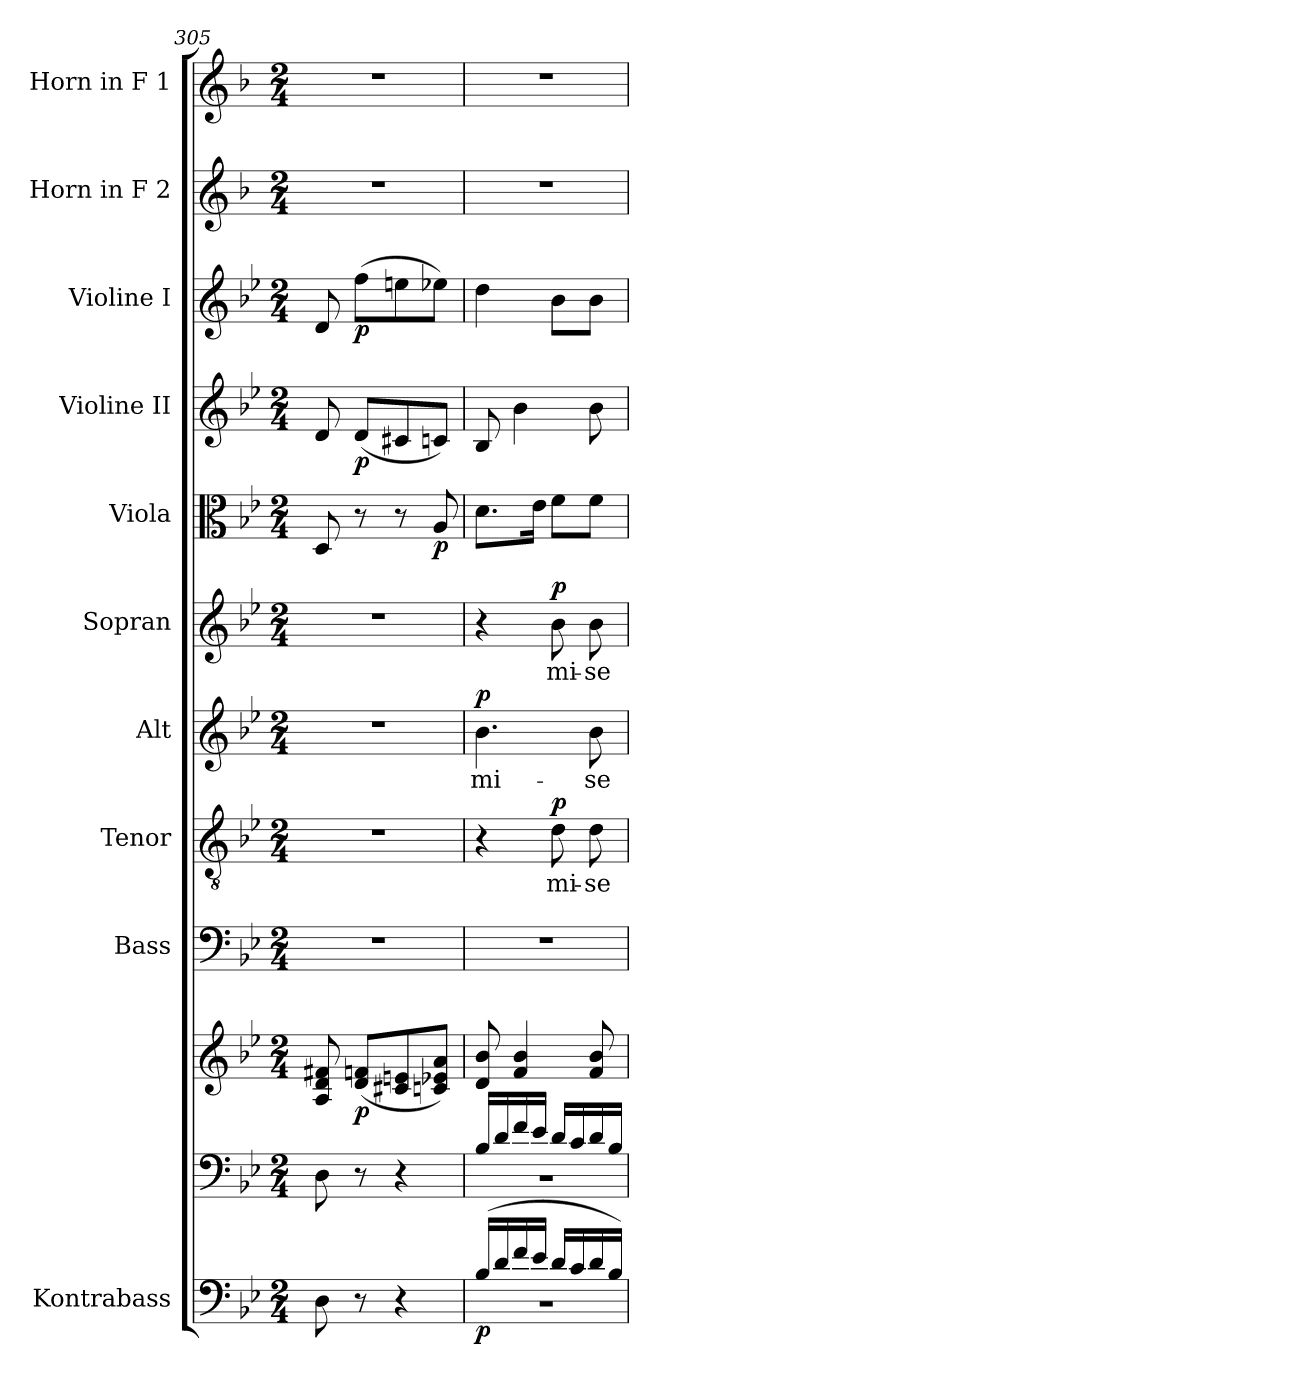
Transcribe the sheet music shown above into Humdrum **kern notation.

**kern	**dynam	**kern	**kern	**dynam	**kern	**kern	**text	**dynam	**kern	**text	**dynam	**kern	**text	**dynam	**kern	**dynam	**kern	**dynam	**kern	**dynam	**kern	**kern
*part11	*part11	*part10	*part10	*part10	*part9	*part8	*part8	*part8	*part7	*part7	*part7	*part6	*part6	*part6	*part5	*part5	*part4	*part4	*part3	*part3	*part2	*part1
*staff12	*staff12	*staff11	*staff10	*staff10/11	*staff9	*staff8	*staff8	*staff8	*staff7	*staff7	*staff7	*staff6	*staff6	*staff6	*staff5	*staff5	*staff4	*staff4	*staff3	*staff3	*staff2	*staff1
*I"Kontrabass	*	*	*	*	*I"Bass	*I"Tenor	*	*	*I"Alt	*	*	*I"Sopran	*	*	*I"Viola	*	*I"Violine II	*	*I"Violine I	*	*I"Horn in F 2	*I"Horn in F 1
*I'Kb.	*	*	*	*	*I'B.	*I'T.	*	*	*I'A.	*	*	*I'S.	*	*	*I'Vla.	*	*I'Vl. II	*	*I'Vl. I	*	*	*
*clefF4	*	*clefF4	*clefG2	*	*clefF4	*clefGv2	*	*	*clefG2	*	*	*clefG2	*	*	*clefC3	*	*clefG2	*	*clefG2	*	*clefG2	*clefG2
*ITrd7c12	*	*	*	*	*	*	*	*	*	*	*	*	*	*	*	*	*	*	*	*	*ITrd4c7	*ITrd4c7
*k[b-e-]	*	*k[b-e-]	*k[b-e-]	*	*k[b-e-]	*k[b-e-]	*	*	*k[b-e-]	*	*	*k[b-e-]	*	*	*k[b-e-]	*	*k[b-e-]	*	*k[b-e-]	*	*k[b-e-]	*k[b-e-]
*B-:	*	*B-:	*B-:	*	*B-:	*B-:	*	*	*B-:	*	*	*B-:	*	*	*B-:	*	*B-:	*	*B-:	*	*B-:	*B-:
*M2/4	*	*M2/4	*M2/4	*	*M2/4	*M2/4	*	*	*M2/4	*	*	*M2/4	*	*	*M2/4	*	*M2/4	*	*M2/4	*	*M2/4	*M2/4
=305	=305	=305	=305	=305	=305	=305	=305	=305	=305	=305	=305	=305	=305	=305	=305	=305	=305	=305	=305	=305	=305	=305
8DD\	.	8D\	8A/ 8d/ 8f#X/	.	2r	2r	.	.	2r	.	.	2r	.	.	8D/	.	8d/	.	8d/	.	2r	2r
!	!	!	!	!LO:DY:b	!	!	!	!	!	!	!	!	!	!	!	!	!	!LO:DY:b	!	!LO:DY:b	!	!
8r	.	8r	(<8d/ 8fn/L	p	.	.	.	.	.	.	.	.	.	.	8r	.	(<8d/L	p	(>8ff\L	p	.	.
4r	.	4r	8c#X/ 8en/	.	.	.	.	.	.	.	.	.	.	.	8r	.	8c#X/	.	8een\	.	.	.
!	!	!	!	!	!	!	!	!	!	!	!	!	!	!	!	!LO:DY:b	!	!	!	!	!	!
.	.	.	8cn/ 8e-X/ 8a/J)	.	.	.	.	.	.	.	.	.	.	.	8A/	p	8cn/J)	.	8ee-X\J)	.	.	.
=306	=306	=306	=306	=306	=306	=306	=306	=306	=306	=306	=306	=306	=306	=306	=306	=306	=306	=306	=306	=306	=306	=306
*^	*	*^	*	*	*	*	*	*	*	*	*	*	*	*	*	*	*	*	*	*	*	*
!	!LO:N:vis=1	!LO:DY:b	!	!LO:N:vis=1	!	!	!	!	!	!	!	!LO:LY:b	!LO:DY:a	!	!	!	!	!	!	!	!	!	!	!
(<16BB-/LL	2r	p	16B-/LL	2r	8d/ 8b-/	.	2r	4r	.	.	4.b-\	mi-	p	4r	.	.	8.d\L	.	8B-/	.	4dd\	.	2r	2r
16D/	.	.	16d/	.	.	.	.	.	.	.	.	.	.	.	.	.	.	.	.	.	.	.	.	.
16F/	.	.	16f/	.	4f/ 4b-/	.	.	.	.	.	.	.	.	.	.	.	.	.	4b-\	.	.	.	.	.
16E-/JJ	.	.	16e-/JJ	.	.	.	.	.	.	.	.	.	.	.	.	.	16e-\Jk	.	.	.	.	.	.	.
!	!	!	!	!	!	!	!	!	!LO:LY:b	!LO:DY:a	!	!	!	!	!LO:LY:b	!LO:DY:a	!	!	!	!	!	!	!	!
16D/LL	.	.	16d/LL	.	.	.	.	8d\	mi-	p	.	.	.	8b-\	mi-	p	8f\L	.	.	.	8b-\L	.	.	.
16C/	.	.	16c/	.	.	.	.	.	.	.	.	.	.	.	.	.	.	.	.	.	.	.	.	.
!	!	!	!	!	!	!	!	!	!LO:LY:b	!	!	!LO:LY:b	!	!	!LO:LY:b	!	!	!	!	!	!	!	!	!
16D/	.	.	16d/	.	8f/ 8b-/	.	.	8d\	-se-	.	8b-\	-se-	.	8b-\	-se-	.	8f\J	.	8b-\	.	8b-\J	.	.	.
16BB-/JJ)	.	.	16B-/JJ	.	.	.	.	.	.	.	.	.	.	.	.	.	.	.	.	.	.	.	.	.
*v	*v	*	*	*	*	*	*	*	*	*	*	*	*	*	*	*	*	*	*	*	*	*	*	*
*	*	*v	*v	*	*	*	*	*	*	*	*	*	*	*	*	*	*	*	*	*	*	*	*
=	=	=	=	=	=	=	=	=	=	=	=	=	=	=	=	=	=	=	=	=	=	=
*-	*-	*-	*-	*-	*-	*-	*-	*-	*-	*-	*-	*-	*-	*-	*-	*-	*-	*-	*-	*-	*-	*-
